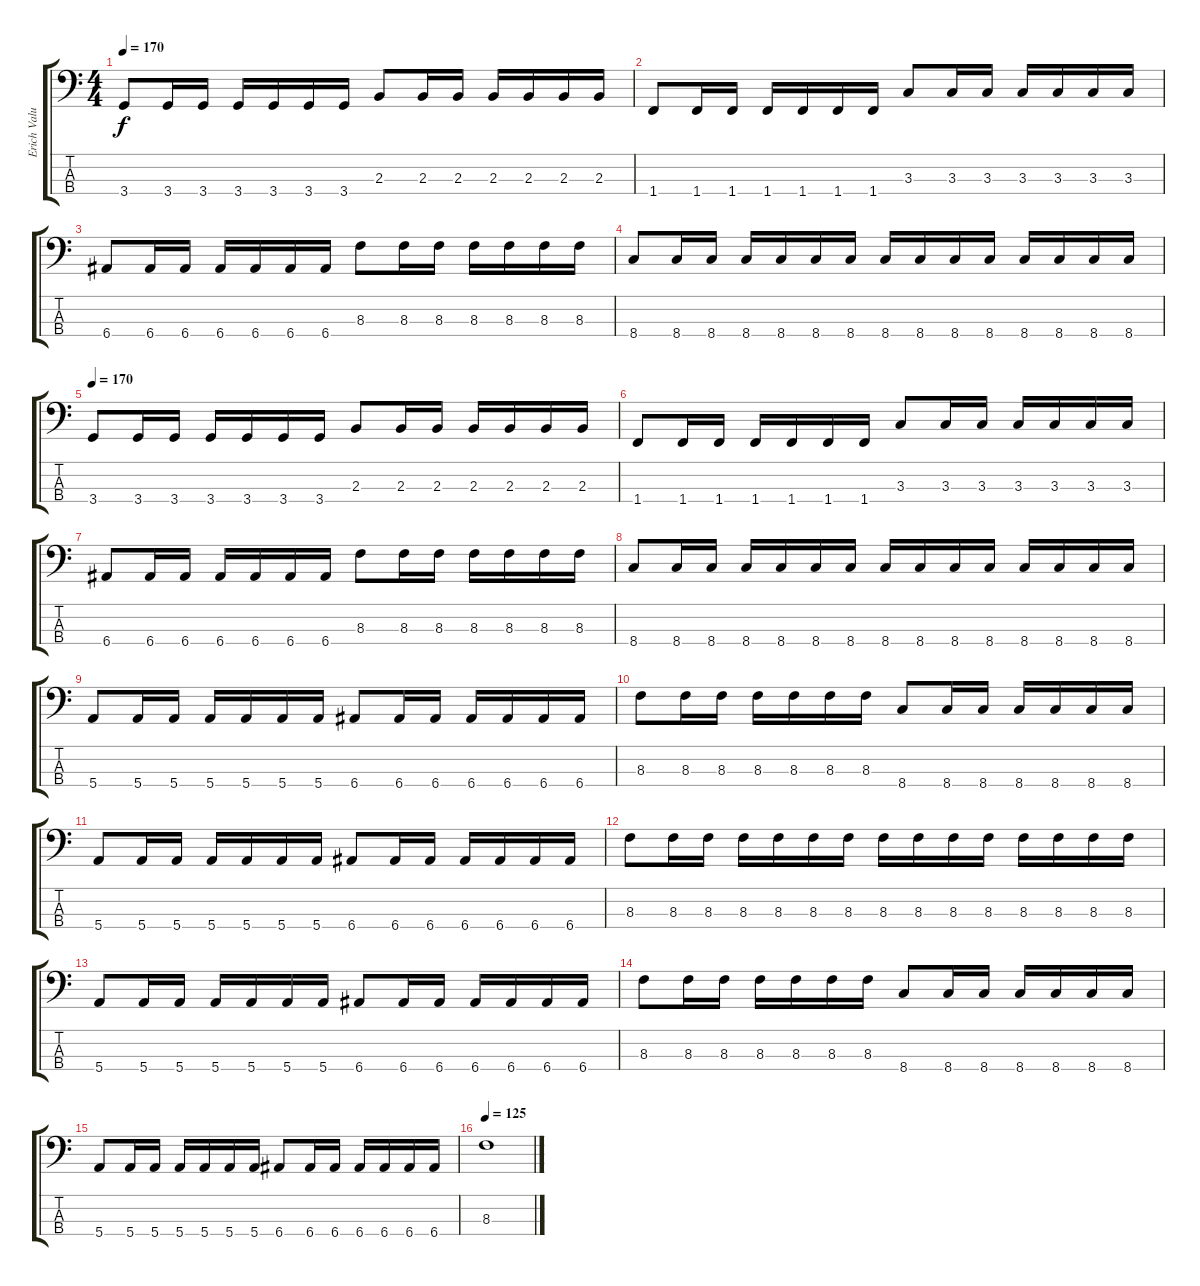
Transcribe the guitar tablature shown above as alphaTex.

\track ("Erich Value" "Erich Valu") {instrument electricbasspick}
\staff {score tabs}
\tuning (G2 D2 A1 E1) {hide}
\ts (4 4)
\tempo 170
\clef f4
\ks c
3.4.8{dy f} 3.4.16 3.4.16 3.4.16 3.4.16 3.4.16 3.4.16 2.3.8 2.3.16 2.3.16 2.3.16 2.3.16 2.3.16 2.3.16 |
1.4.8 1.4.16 1.4.16 1.4.16 1.4.16 1.4.16 1.4.16 3.3.8 3.3.16 3.3.16 3.3.16 3.3.16 3.3.16 3.3.16 |
6.4.8 6.4.16 6.4.16 6.4.16 6.4.16 6.4.16 6.4.16 8.3.8 8.3.16 8.3.16 8.3.16 8.3.16 8.3.16 8.3.16 |
8.4.8 8.4.16 8.4.16 8.4.16 8.4.16 8.4.16 8.4.16 8.4.16 8.4.16 8.4.16 8.4.16 8.4.16 8.4.16 8.4.16 8.4.16 |
\tempo 170
3.4.8 3.4.16 3.4.16 3.4.16 3.4.16 3.4.16 3.4.16 2.3.8 2.3.16 2.3.16 2.3.16 2.3.16 2.3.16 2.3.16 |
1.4.8 1.4.16 1.4.16 1.4.16 1.4.16 1.4.16 1.4.16 3.3.8 3.3.16 3.3.16 3.3.16 3.3.16 3.3.16 3.3.16 |
6.4.8 6.4.16 6.4.16 6.4.16 6.4.16 6.4.16 6.4.16 8.3.8 8.3.16 8.3.16 8.3.16 8.3.16 8.3.16 8.3.16 |
8.4.8 8.4.16 8.4.16 8.4.16 8.4.16 8.4.16 8.4.16 8.4.16 8.4.16 8.4.16 8.4.16 8.4.16 8.4.16 8.4.16 8.4.16 |
5.4.8 5.4.16 5.4.16 5.4.16 5.4.16 5.4.16 5.4.16 6.4.8 6.4.16 6.4.16 6.4.16 6.4.16 6.4.16 6.4.16 |
8.3.8 8.3.16 8.3.16 8.3.16 8.3.16 8.3.16 8.3.16 8.4.8 8.4.16 8.4.16 8.4.16 8.4.16 8.4.16 8.4.16 |
5.4.8 5.4.16 5.4.16 5.4.16 5.4.16 5.4.16 5.4.16 6.4.8 6.4.16 6.4.16 6.4.16 6.4.16 6.4.16 6.4.16 |
8.3.8 8.3.16 8.3.16 8.3.16 8.3.16 8.3.16 8.3.16 8.3.16 8.3.16 8.3.16 8.3.16 8.3.16 8.3.16 8.3.16 8.3.16 |
5.4.8 5.4.16 5.4.16 5.4.16 5.4.16 5.4.16 5.4.16 6.4.8 6.4.16 6.4.16 6.4.16 6.4.16 6.4.16 6.4.16 |
8.3.8 8.3.16 8.3.16 8.3.16 8.3.16 8.3.16 8.3.16 8.4.8 8.4.16 8.4.16 8.4.16 8.4.16 8.4.16 8.4.16 |
5.4.8 5.4.16 5.4.16 5.4.16 5.4.16 5.4.16 5.4.16 6.4.8 6.4.16 6.4.16 6.4.16 6.4.16 6.4.16 6.4.16 |
\tempo 125
8.3.1
